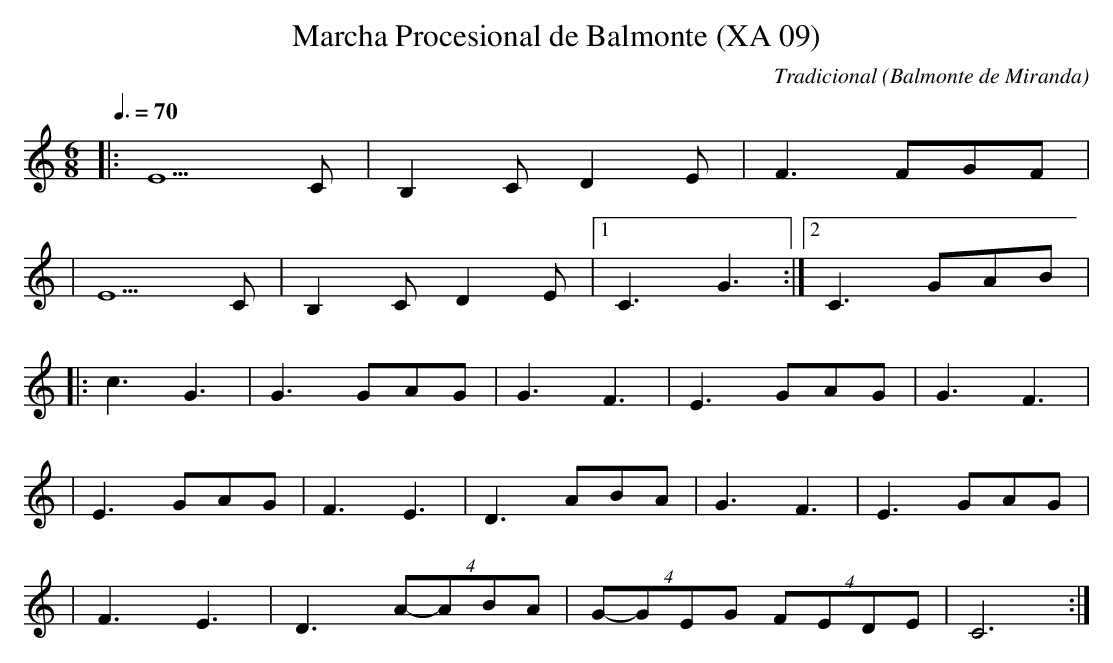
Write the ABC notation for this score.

X:1
T:Marcha Procesional de Balmonte (XA 09)
C:Tradicional
O:Balmonte de Miranda
M:6/8
L:1/8
Q:3/8=70
K:C
|: E5 C|B,2 C D2 E|F3 FGF|
|E5 C|B,2 C D2 E|[1 C3 G3 :|[2 C3 GAB|
|: c3 G3|G3 GAG|G3 F3|E3 GAG|G3 F3|
|E3 GAG|F3 E3|D3 ABA|G3 F3|E3 GAG|
|F3 E3|D3 (4A-ABA|(4G-GEG (4FEDE|C6 :|
